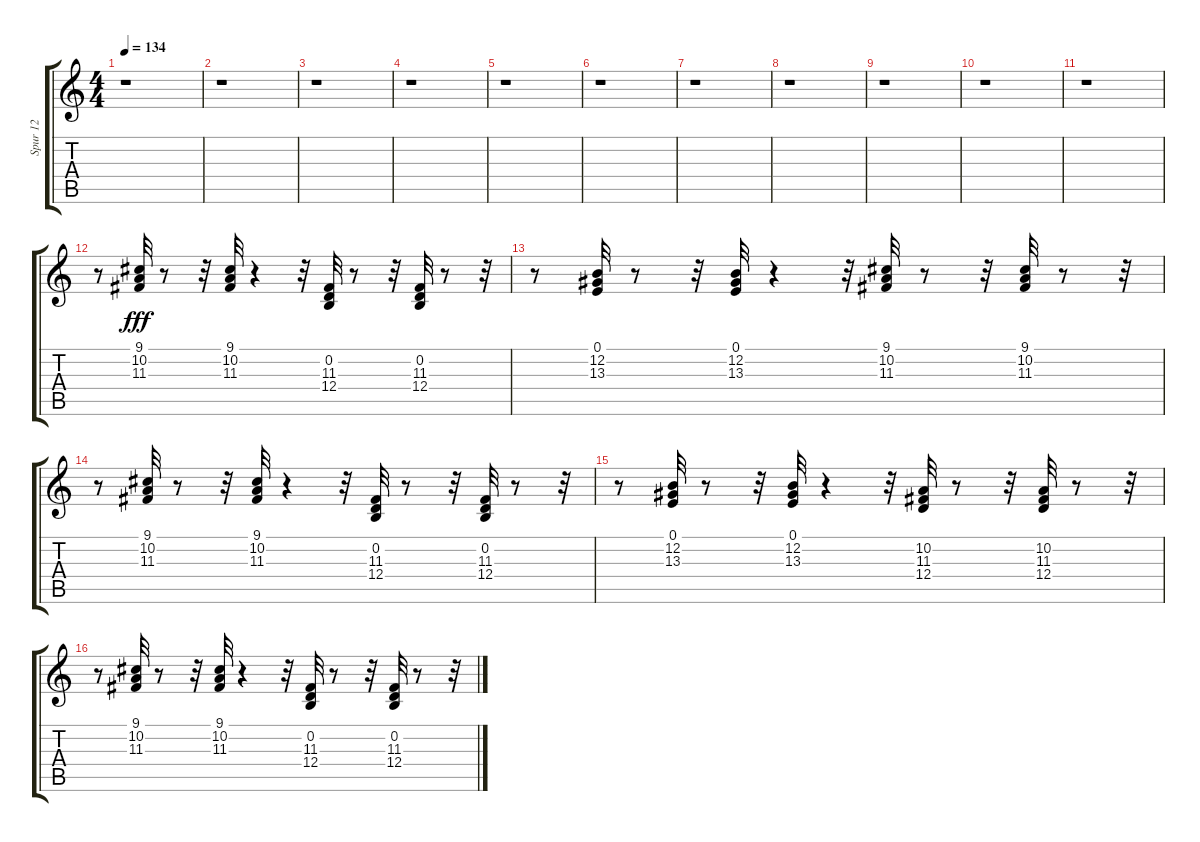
\track ("Spur 12" "Spur 12") {instrument electricgrandpiano}
\staff {score tabs}
\tuning (E4 B3 G3 D3 A2 E2) {hide}
\ts (4 4)
\tempo 134
\clef g2
\ks c
r.1{dy fff} |
r.1 |
r.1 |
r.1 |
r.1 |
r.1 |
r.1 |
r.1 |
r.1 |
r.1 |
r.1 |
r.8 (9.1 10.2 11.3).32 r.8 r.32 (9.1 10.2 11.3).32 r.4 r.32 (0.2 11.3 12.4).32 r.8 r.32 (0.2 11.3 12.4).32 r.8 r.32 |
r.8 (0.1 12.2 13.3).32 r.8 r.32 (0.1 12.2 13.3).32 r.4 r.32 (9.1 10.2 11.3).32 r.8 r.32 (9.1 10.2 11.3).32 r.8 r.32 |
r.8 (9.1 10.2 11.3).32 r.8 r.32 (9.1 10.2 11.3).32 r.4 r.32 (0.2 11.3 12.4).32 r.8 r.32 (0.2 11.3 12.4).32 r.8 r.32 |
r.8 (0.1 12.2 13.3).32 r.8 r.32 (0.1 12.2 13.3).32 r.4 r.32 (10.2 11.3 12.4).32 r.8 r.32 (10.2 11.3 12.4).32 r.8 r.32 |
r.8 (9.1 10.2 11.3).32 r.8 r.32 (9.1 10.2 11.3).32 r.4 r.32 (0.2 11.3 12.4).32 r.8 r.32 (0.2 11.3 12.4).32 r.8 r.32
